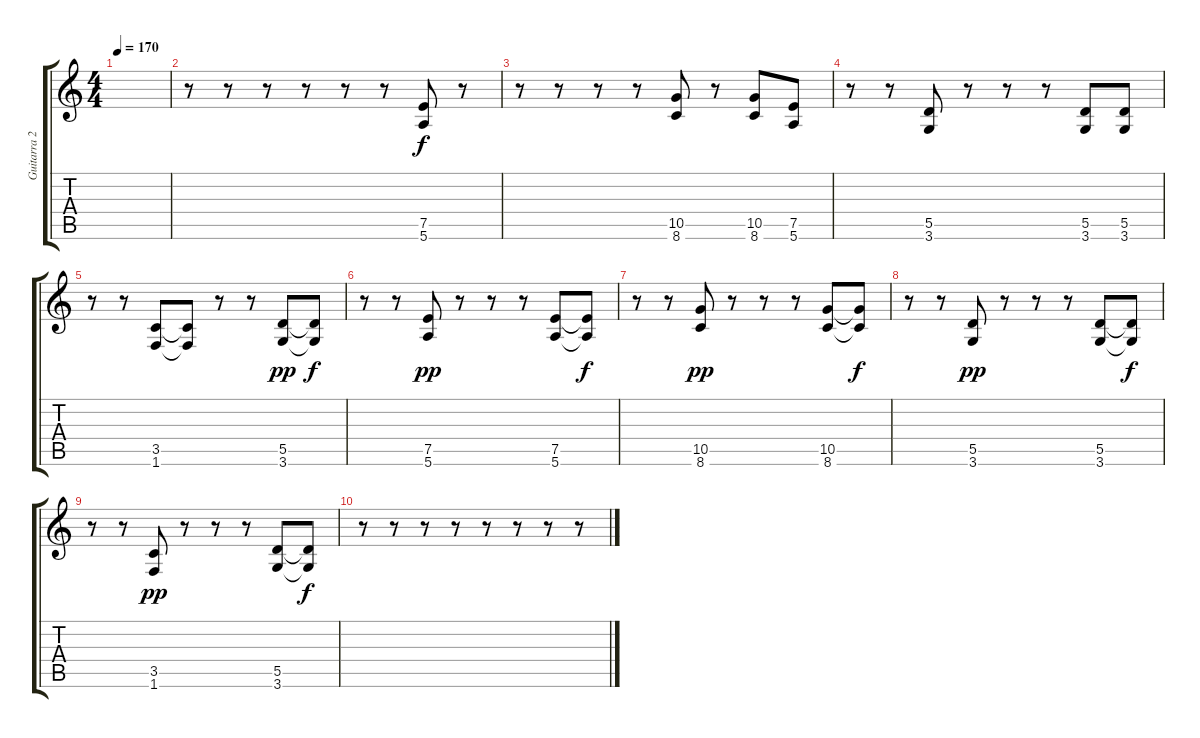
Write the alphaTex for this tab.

\track ("Guitarra 2" "Guitarra 2") {instrument distortionguitar}
\staff {score tabs}
\tuning (E4 B3 G3 D3 A2 E2) {hide}
\ts (4 4)
\tempo 170
\clef g2
\ks c
|
r.8 r.8 r.8 r.8 r.8 r.8 (7.5 5.6).8 r.8 |
r.8 r.8 r.8 r.8 (10.5 8.6).8 r.8 (10.5 8.6).8 (7.5 5.6).8 |
r.8 r.8 (5.5 3.6).8 r.8 r.8 r.8 (5.5 3.6).8 (5.5 3.6).8 |
r.8 r.8 (3.5 1.6).8 (3.5{t} 1.6{t}).8{dy f} r.8 r.8 (5.5 3.6).8{dy pp} (5.5{t} 3.6{t}).8{dy f} |
r.8 r.8 (7.5 5.6).8{dy pp} r.8 r.8 r.8 (7.5 5.6).8 (7.5{t} 5.6{t}).8{dy f} |
r.8 r.8 (10.5 8.6).8{dy pp} r.8 r.8 r.8 (10.5 8.6).8 (10.5{t} 8.6{t}).8{dy f} |
r.8 r.8 (5.5 3.6).8{dy pp} r.8 r.8 r.8 (5.5 3.6).8 (5.5{t} 3.6{t}).8{dy f} |
r.8 r.8 (3.5 1.6).8{dy pp} r.8 r.8 r.8 (5.5 3.6).8 (5.5{t} 3.6{t}).8{dy f} |
r.8 r.8 r.8 r.8 r.8 r.8 r.8 r.8
